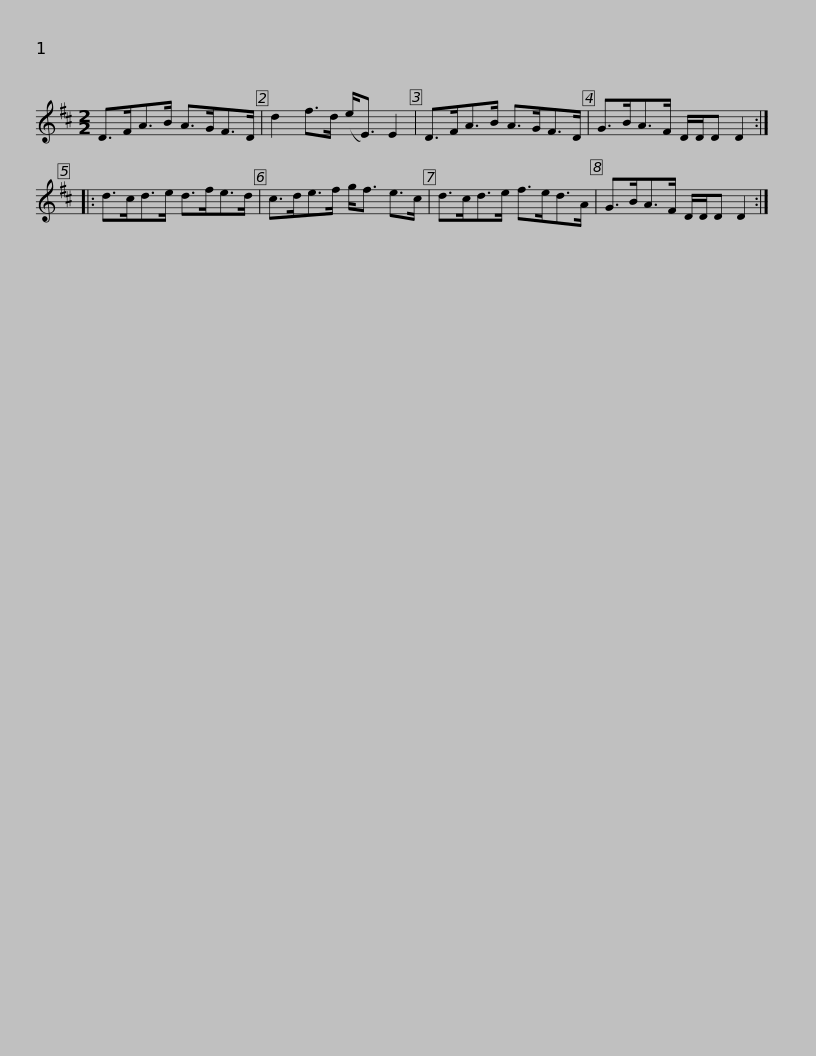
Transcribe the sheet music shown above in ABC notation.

X:1
L:1/8
M:2/2
I:linebreak $
K:D
V:1 treble
V:1
 D>FA>B A>GF>D | d2 f>d (e<E) E2 | D>FA>B A>GF>D | G>BA>F D/D/D D2 ::$ d>cd>e d>fe>d | %5
 c>de>f g<f e>c | d>cd>e f>ed>A | G>BA>F D/D/D D2 :| %8
